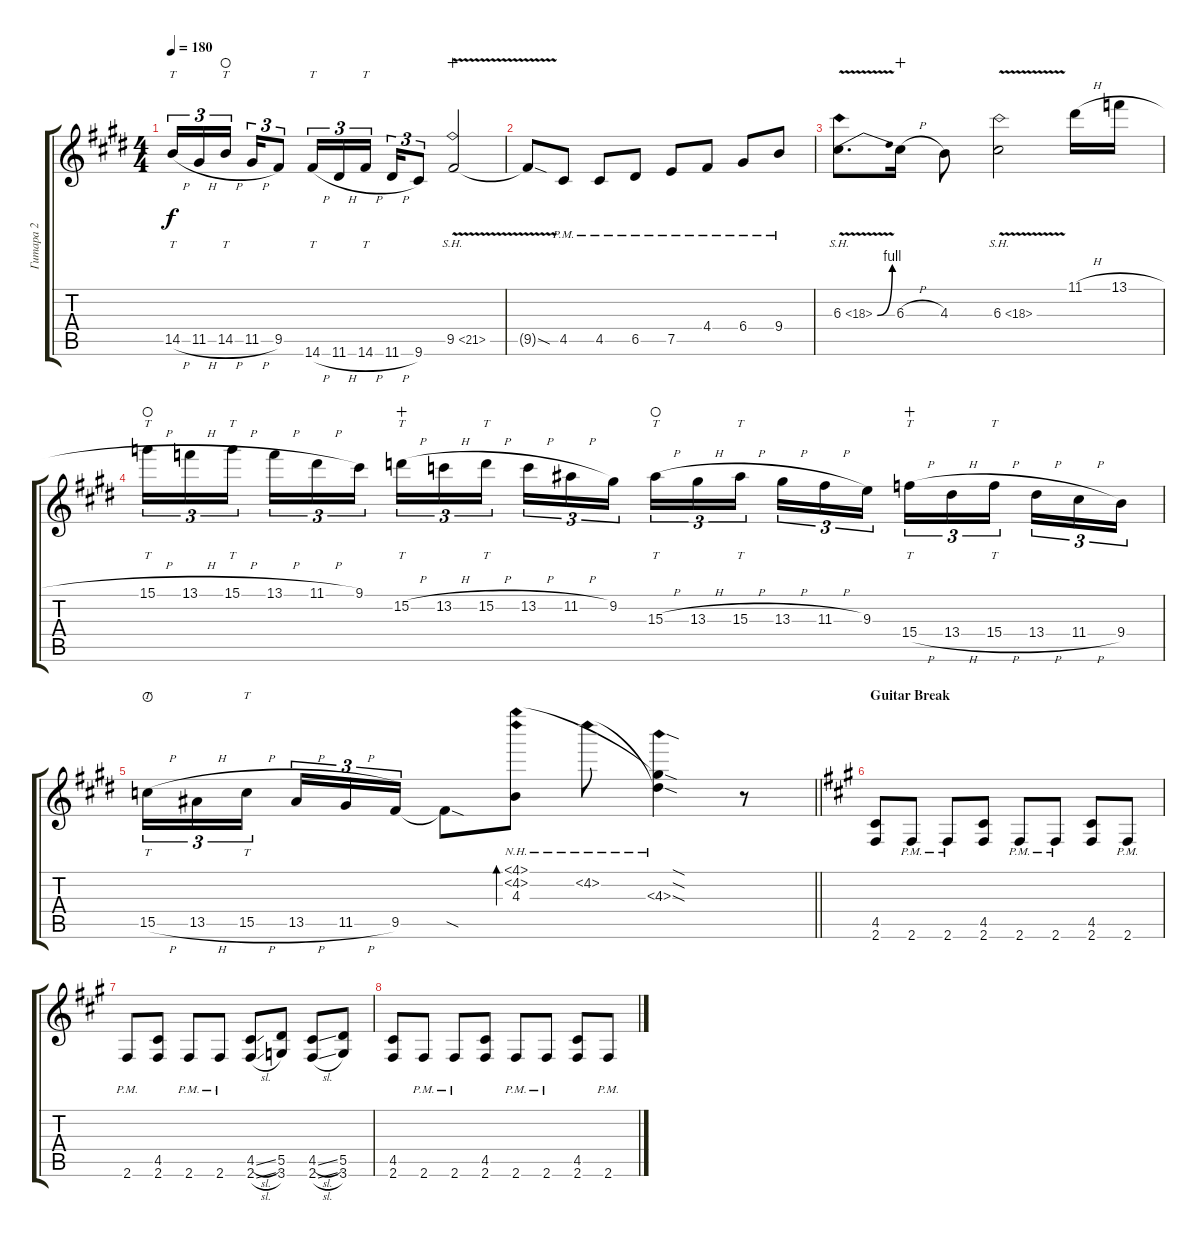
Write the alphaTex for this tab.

\track ("Гитара 2" "Гитара 2") {instrument distortionguitar}
\staff {score tabs}
\tuning (E4 B3 G3 D3 A2 E2) {hide}
\ts (4 4)
\tempo 180
\clef g2
\ks c#minor
14.5{h}.16{tt tu (3 2) dy f} 11.5{h}.16{tu (3 2)} 14.5{h}.16{tt tu (3 2) waho beam splitsecondary} 11.5{h}.16{tu (3 2)} 9.5.8{tu (3 2)} 14.6{h}.16{tt tu (3 2)} 11.6{h}.16{tu (3 2)} 14.6{h}.16{tt tu (3 2) beam splitsecondary} 11.6{h}.16{tu (3 2)} 9.6.8{tu (3 2)} 9.5{sh 12 v}.2{wahc} |
9.5{sod t}.8 4.5{pm}.8 4.5{pm}.8 6.5{pm}.8 7.5{pm}.8 4.4{pm}.8 6.4{pm}.8 9.4{pm}.8 |
6.3{be (bend 0 0 60 4) sh 12 v}.8{d} 6.3{h}.16{wahc} 4.3.8 6.3{sh 12 v}.2 11.1{h}.16 13.1{h}.16 |
15.1{h}.16{tt tu (3 2) waho} 13.1{h}.16{tu (3 2)} 15.1{h}.16{tt tu (3 2) beam splitsecondary} 13.1{h}.16{tu (3 2)} 11.1{h}.16{tu (3 2)} 9.1.16{tu (3 2)} 15.2{h}.16{tt tu (3 2) wahc} 13.2{h}.16{tu (3 2)} 15.2{h}.16{tt tu (3 2) beam splitsecondary} 13.2{h}.16{tu (3 2)} 11.2{h}.16{tu (3 2)} 9.2.16{tu (3 2)} 15.3{h}.16{tt tu (3 2) waho} 13.3{h}.16{tu (3 2)} 15.3{h}.16{tt tu (3 2) beam splitsecondary} 13.3{h}.16{tu (3 2)} 11.3{h}.16{tu (3 2)} 9.3.16{tu (3 2)} 15.4{h}.16{tt tu (3 2) wahc} 13.4{h}.16{tu (3 2)} 15.4{h}.16{tt tu (3 2) beam splitsecondary} 13.4{h}.16{tu (3 2)} 11.4{h}.16{tu (3 2)} 9.4.16{tu (3 2)} |
\barLineRight lightlight
15.5{h}.16{tt tu (3 2) waho} 13.5{h}.16{tu (3 2)} 15.5{h}.16{tt tu (3 2) beam splitsecondary} 13.5{h}.16{tu (3 2)} 11.5{h}.16{tu (3 2)} 9.5.16{tu (3 2)} 9.5{sod t}.8 (4.1{nh} 4.2{nh} 4.3).8{bd 480} 4.2{nh}.8 (4.1{sod t} 4.2{sod t} 4.3{nh sod}).4 r.8 |
\section ("" "Guitar Break")
\ks f#minor
(4.5 2.6).8{volume 8} 2.6{pm}.8 2.6{pm}.8 (4.5 2.6).8 2.6{pm}.8 2.6{pm}.8 (4.5 2.6).8 2.6{pm}.8 |
2.6{pm}.8 (4.5 2.6).8 2.6{pm}.8 2.6{pm}.8 (4.5{sl} 2.6{sl}).8 (5.5 3.6).8 (4.5{sl} 2.6{sl}).8 (5.5 3.6).8 |
(4.5 2.6).8 2.6{pm}.8 2.6{pm}.8 (4.5 2.6).8 2.6{pm}.8 2.6{pm}.8 (4.5 2.6).8 2.6{pm}.8
